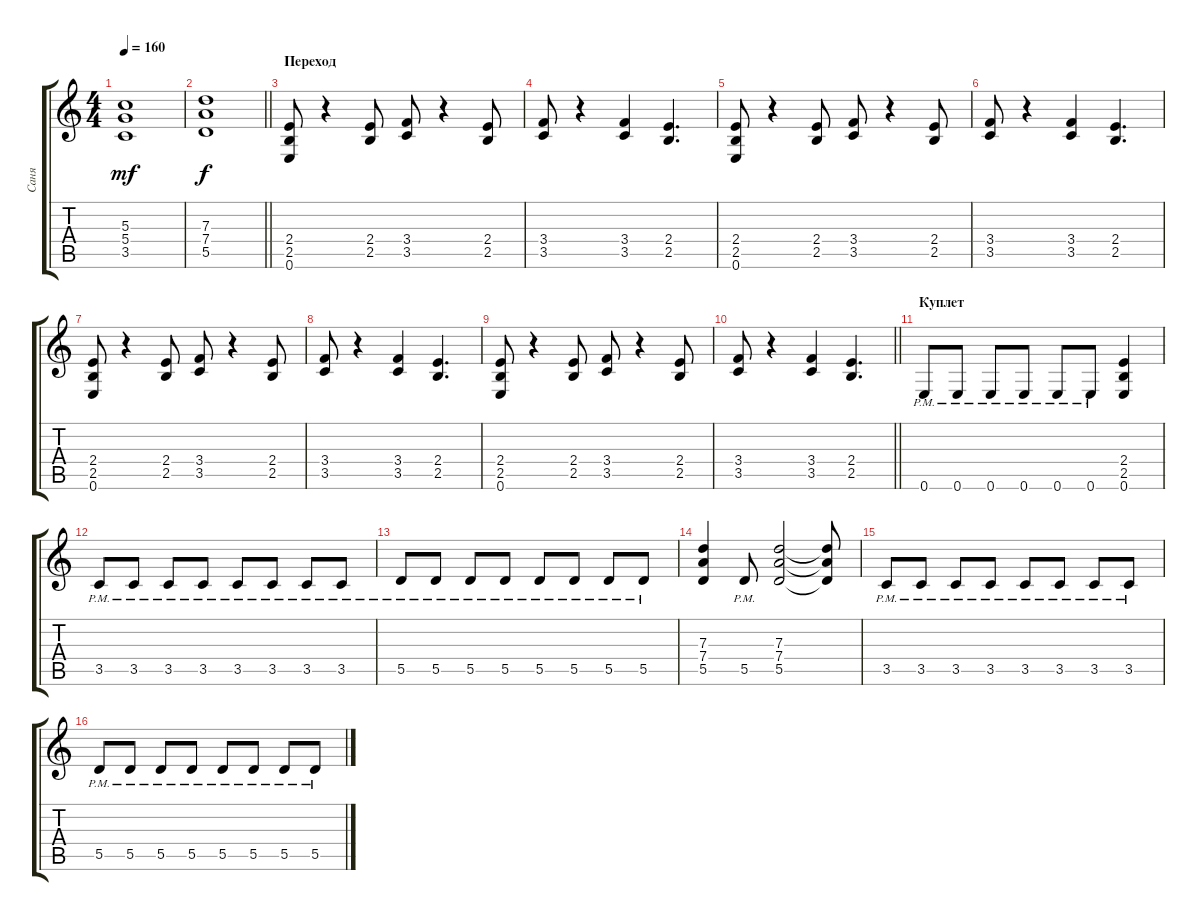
\track ("Саня" "Саня") {instrument distortionguitar}
\staff {score tabs}
\tuning (E4 B3 G3 D3 A2 E2) {hide}
\ts (4 4)
\tempo 160
\clef g2
\ks c
(5.3 5.4 3.5).1{dy mf} |
\barLineRight lightlight
(7.3 7.4 5.5).1{dy f} |
\section ("" "Переход")
(2.4 2.5 0.6).8 r.4 (2.4 2.5).8 (3.4 3.5).8 r.4 (2.4 2.5).8 |
(3.4 3.5).8 r.4 (3.4 3.5).4 (2.4 2.5).4{d} |
(2.4 2.5 0.6).8 r.4 (2.4 2.5).8 (3.4 3.5).8 r.4 (2.4 2.5).8 |
(3.4 3.5).8 r.4 (3.4 3.5).4 (2.4 2.5).4{d} |
(2.4 2.5 0.6).8 r.4 (2.4 2.5).8 (3.4 3.5).8 r.4 (2.4 2.5).8 |
(3.4 3.5).8 r.4 (3.4 3.5).4 (2.4 2.5).4{d} |
(2.4 2.5 0.6).8 r.4 (2.4 2.5).8 (3.4 3.5).8 r.4 (2.4 2.5).8 |
\barLineRight lightlight
(3.4 3.5).8 r.4 (3.4 3.5).4 (2.4 2.5).4{d} |
\section ("" "Куплет")
0.6{pm}.8 0.6{pm}.8 0.6{pm}.8 0.6{pm}.8 0.6{pm}.8 0.6{pm}.8 (2.4 2.5 0.6).4 |
3.5{pm}.8 3.5{pm}.8 3.5{pm}.8 3.5{pm}.8 3.5{pm}.8 3.5{pm}.8 3.5{pm}.8 3.5{pm}.8 |
5.5{pm}.8 5.5{pm}.8 5.5{pm}.8 5.5{pm}.8 5.5{pm}.8 5.5{pm}.8 5.5{pm}.8 5.5{pm}.8 |
(7.3 7.4 5.5).4 5.5{pm}.8 (7.3 7.4 5.5).2 (7.3{t} 7.4{t} 5.5{t}).8 |
3.5{pm}.8 3.5{pm}.8 3.5{pm}.8 3.5{pm}.8 3.5{pm}.8 3.5{pm}.8 3.5{pm}.8 3.5{pm}.8 |
5.5{pm}.8 5.5{pm}.8 5.5{pm}.8 5.5{pm}.8 5.5{pm}.8 5.5{pm}.8 5.5{pm}.8 5.5{pm}.8
